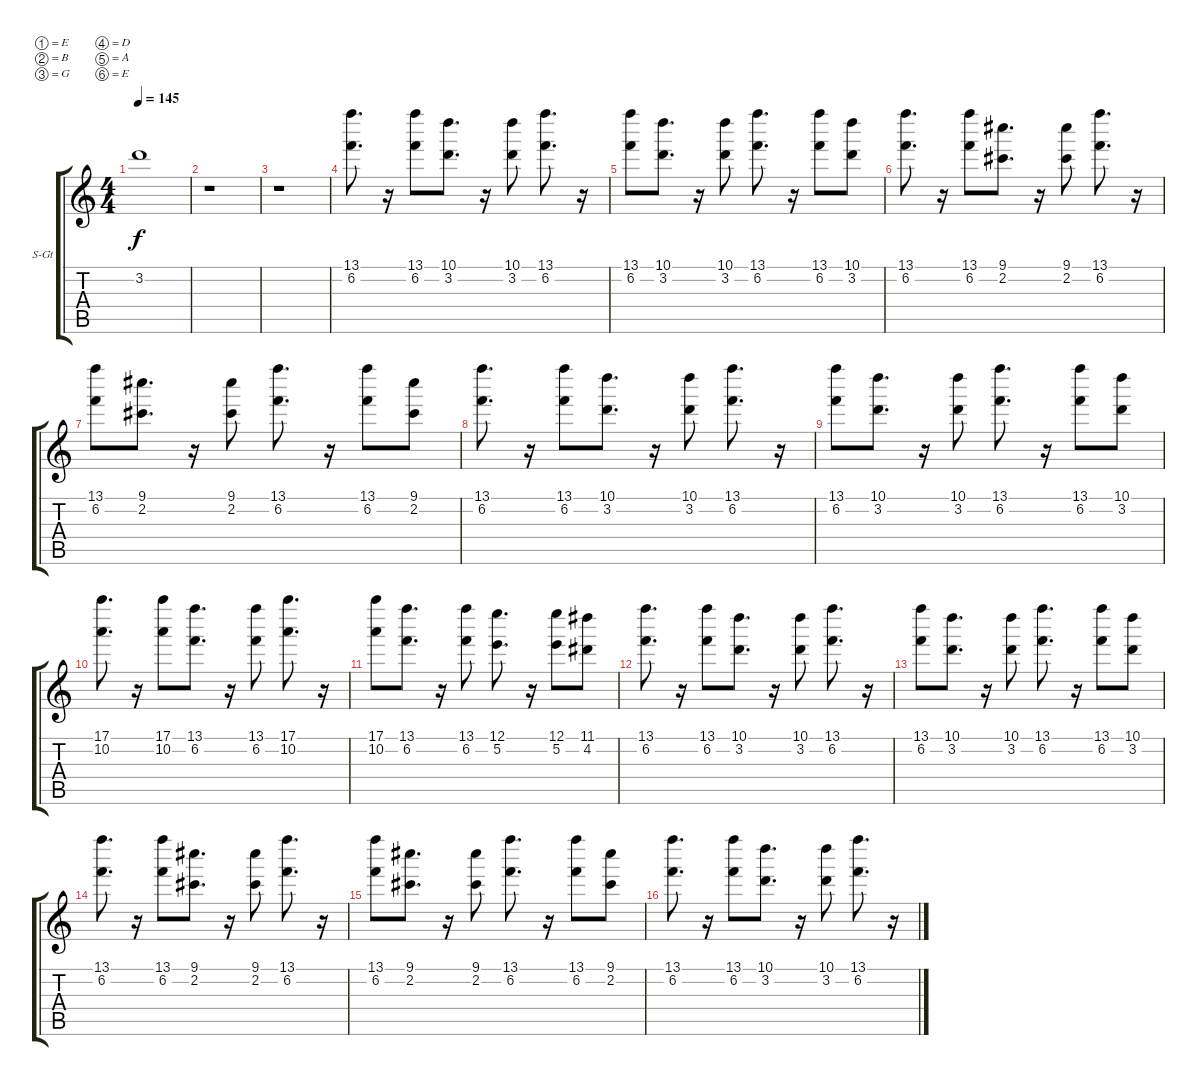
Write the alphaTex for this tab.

\bracketExtendMode groupsimilarinstruments
\firstSystemTrackNameOrientation horizontal
\otherSystemsTrackNameOrientation horizontal
\track ("Lecter (KeybRight)" "S-Gt") {instrument stringensemble1}
\staff {score tabs}
\tuning (E5 B4 G4 D4 A3 E3)
\displaytranspose 12
\ts (4 4)
\tempo 145
\clef g2
\ks c
3.2{t}.1{dy f} |
r.1 |
r.1 |
(13.1 6.2).8{d} r.16 (13.1 6.2).8 (10.1 3.2).8{d} r.16 (10.1 3.2).8 (13.1 6.2).8{d} r.16 |
(13.1 6.2).8 (10.1 3.2).8{d} r.16 (10.1 3.2).8 (13.1 6.2).8{d} r.16 (13.1 6.2).8 (10.1 3.2).8 |
(13.1 6.2).8{d} r.16 (13.1 6.2).8 (9.1 2.2).8{d} r.16 (9.1 2.2).8 (13.1 6.2).8{d} r.16 |
(13.1 6.2).8 (9.1 2.2).8{d} r.16 (9.1 2.2).8 (13.1 6.2).8{d} r.16 (13.1 6.2).8 (9.1 2.2).8 |
(13.1 6.2).8{d} r.16 (13.1 6.2).8 (10.1 3.2).8{d} r.16 (10.1 3.2).8 (13.1 6.2).8{d} r.16 |
(13.1 6.2).8 (10.1 3.2).8{d} r.16 (10.1 3.2).8 (13.1 6.2).8{d} r.16 (13.1 6.2).8 (10.1 3.2).8 |
(17.1 10.2).8{d} r.16 (17.1 10.2).8 (13.1 6.2).8{d} r.16 (13.1 6.2).8 (17.1 10.2).8{d} r.16 |
(17.1 10.2).8 (13.1 6.2).8{d} r.16 (13.1 6.2).8 (12.1 5.2).8{d} r.16 (12.1 5.2).8 (11.1 4.2).8 |
(13.1 6.2).8{d} r.16 (13.1 6.2).8 (10.1 3.2).8{d} r.16 (10.1 3.2).8 (13.1 6.2).8{d} r.16 |
(13.1 6.2).8 (10.1 3.2).8{d} r.16 (10.1 3.2).8 (13.1 6.2).8{d} r.16 (13.1 6.2).8 (10.1 3.2).8 |
(13.1 6.2).8{d} r.16 (13.1 6.2).8 (9.1 2.2).8{d} r.16 (9.1 2.2).8 (13.1 6.2).8{d} r.16 |
(13.1 6.2).8 (9.1 2.2).8{d} r.16 (9.1 2.2).8 (13.1 6.2).8{d} r.16 (13.1 6.2).8 (9.1 2.2).8 |
(13.1 6.2).8{d} r.16 (13.1 6.2).8 (10.1 3.2).8{d} r.16 (10.1 3.2).8 (13.1 6.2).8{d} r.16
